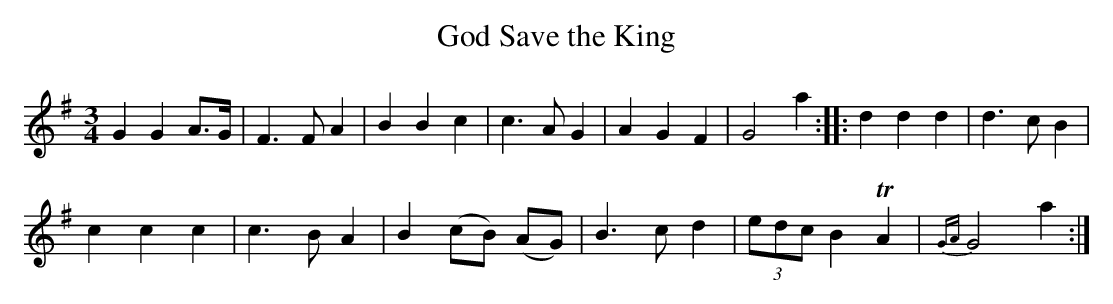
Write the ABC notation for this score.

X:1
T:God Save the King
M:3/4
L:1/8
K:G
G2G2 A>G|F3F A2|B2B2c2|c3A G2|A2G2F2|G4a2:||:d2d2d2|d3c B2|
c2c2c2|c3B A2|B2 (cB) (AG)|B3c d2|(3edc B2 TA2|{GA}G4a2:|
